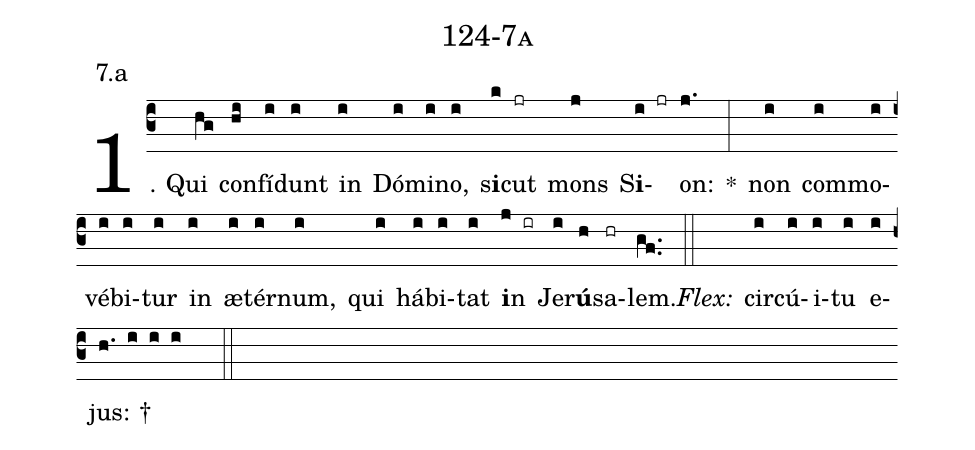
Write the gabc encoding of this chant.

name: 124-7a;
annotation: 7.a;
%%
(c3)1. Qui(hg) con(hi)fí(i)dunt(i) in(i) Dó(i)mi(i)no,(i) s<b>i</b>c(k)ut(jr) mons(j) S<b>i</b>(i jr)on:(j.) *(:) non(i) com(i)mo(i)vé(i)bi(i)tur(i) in(i) æ(i)tér(i)num,(i) qui(i) há(i)bi(i)tat(i) <b>i</b>n(j ir) Je(i)r<b>ú</b>(h)sa(hr)lem.(gf..) (::)
<i>Flex:</i>()  cir(i)cú(i)i(i)tu(i) e(i)jus: †(h. i i i  ::)
